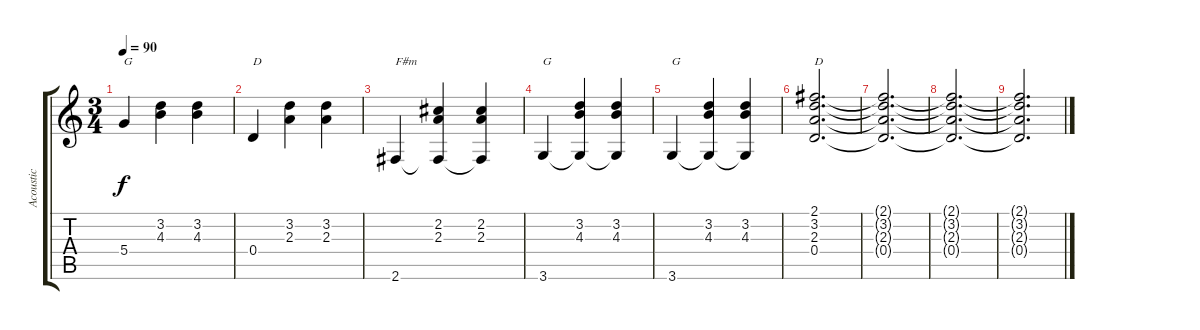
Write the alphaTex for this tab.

\track ("Acoustic" "Acoustic") {instrument acousticguitarsteel}
\staff {score tabs}
\tuning (E4 B3 G3 D3 A2 E2) {hide}
\ts (3 4)
\tempo 90
\clef g2
\ks c
5.4.4{txt "G" dy f} (3.2 4.3).4 (3.2 4.3).4 |
0.4.4{txt "D"} (3.2 2.3).4 (3.2 2.3).4 |
2.6.4{txt "F#m"} (2.2 2.3 2.6{t}).4 (2.2 2.3 2.6{t}).4 |
3.6.4{txt "G"} (3.2 4.3 3.6{t}).4 (3.2 4.3 3.6{t}).4 |
3.6.4{txt "G"} (3.2 4.3 3.6{t}).4 (3.2 4.3 3.6{t}).4 |
(2.1 3.2 2.3 0.4).2{d txt "D"} |
(2.1{t} 3.2{t} 2.3{t} 0.4{t}).2{d} |
(2.1{t} 3.2{t} 2.3{t} 0.4{t}).2{d} |
(2.1{t} 3.2{t} 2.3{t} 0.4{t}).2{d}
